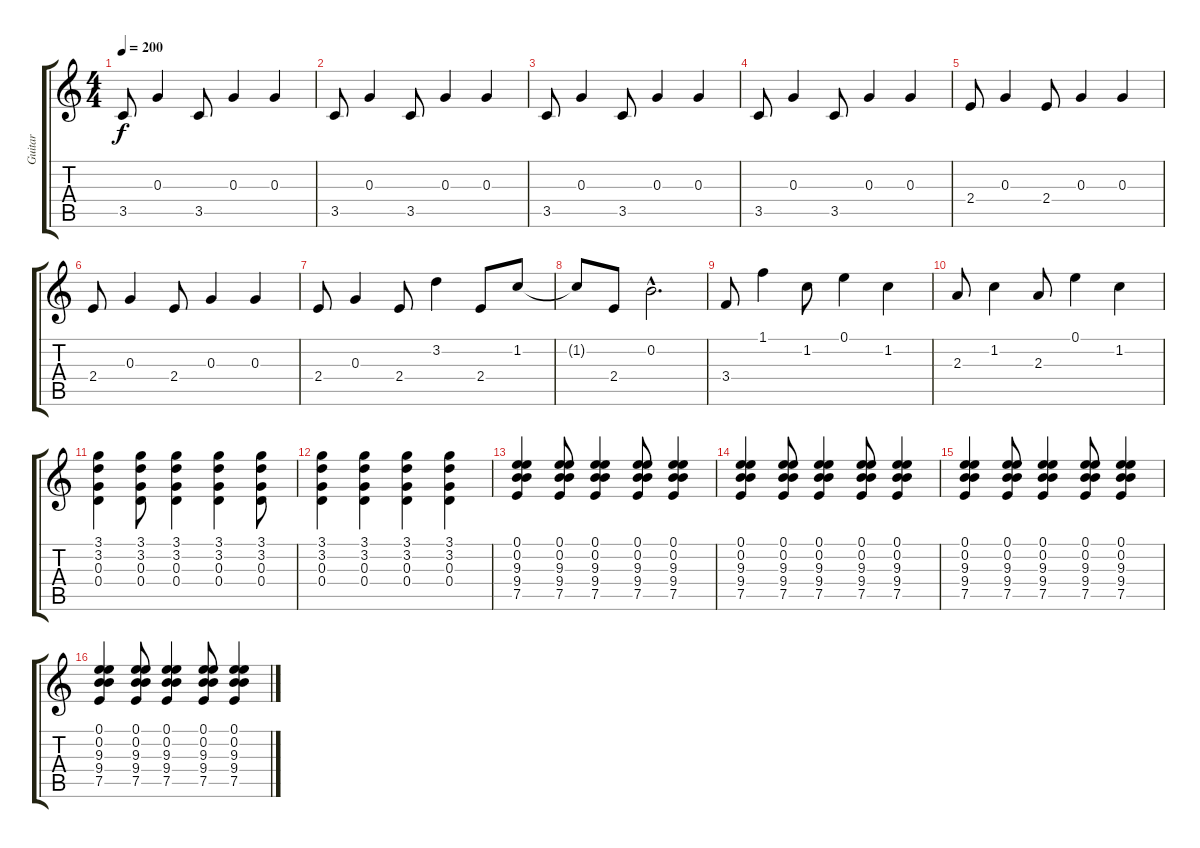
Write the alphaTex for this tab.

\track ("Guitar" "Guitar") {instrument electricguitarjazz}
\staff {score tabs}
\tuning (E4 B3 G3 D3 A2 E2) {hide}
\ts (4 4)
\tempo 200
\clef g2
\ks c
3.5.8{dy f} 0.3.4 3.5.8 0.3.4 0.3.4 |
3.5.8 0.3.4 3.5.8 0.3.4 0.3.4 |
3.5.8 0.3.4 3.5.8 0.3.4 0.3.4 |
3.5.8 0.3.4 3.5.8 0.3.4 0.3.4 |
2.4.8 0.3.4 2.4.8 0.3.4 0.3.4 |
2.4.8 0.3.4 2.4.8 0.3.4 0.3.4 |
2.4.8 0.3.4 2.4.8 3.2.4 2.4.8 1.2.8 |
1.2{t}.8 2.4.8 0.2{hac}.2{d} |
3.4.8 1.1.4 1.2.8 0.1.4 1.2.4 |
2.3.8 1.2.4 2.3.8 0.1.4 1.2.4 |
(3.1 3.2 0.3 0.4).4 (3.1 3.2 0.3 0.4).8 (3.1 3.2 0.3 0.4).4 (3.1 3.2 0.3 0.4).4 (3.1 3.2 0.3 0.4).8 |
(3.1 3.2 0.3 0.4).4 (3.1 3.2 0.3 0.4).4 (3.1 3.2 0.3 0.4).4 (3.1 3.2 0.3 0.4).4 |
(0.1 0.2 9.3 9.4 7.5).4 (0.1 0.2 9.3 9.4 7.5).8 (0.1 0.2 9.3 9.4 7.5).4 (0.1 0.2 9.3 9.4 7.5).8 (0.1 0.2 9.3 9.4 7.5).4 |
(0.1 0.2 9.3 9.4 7.5).4 (0.1 0.2 9.3 9.4 7.5).8 (0.1 0.2 9.3 9.4 7.5).4 (0.1 0.2 9.3 9.4 7.5).8 (0.1 0.2 9.3 9.4 7.5).4 |
(0.1 0.2 9.3 9.4 7.5).4 (0.1 0.2 9.3 9.4 7.5).8 (0.1 0.2 9.3 9.4 7.5).4 (0.1 0.2 9.3 9.4 7.5).8 (0.1 0.2 9.3 9.4 7.5).4 |
(0.1 0.2 9.3 9.4 7.5).4 (0.1 0.2 9.3 9.4 7.5).8 (0.1 0.2 9.3 9.4 7.5).4 (0.1 0.2 9.3 9.4 7.5).8 (0.1 0.2 9.3 9.4 7.5).4
